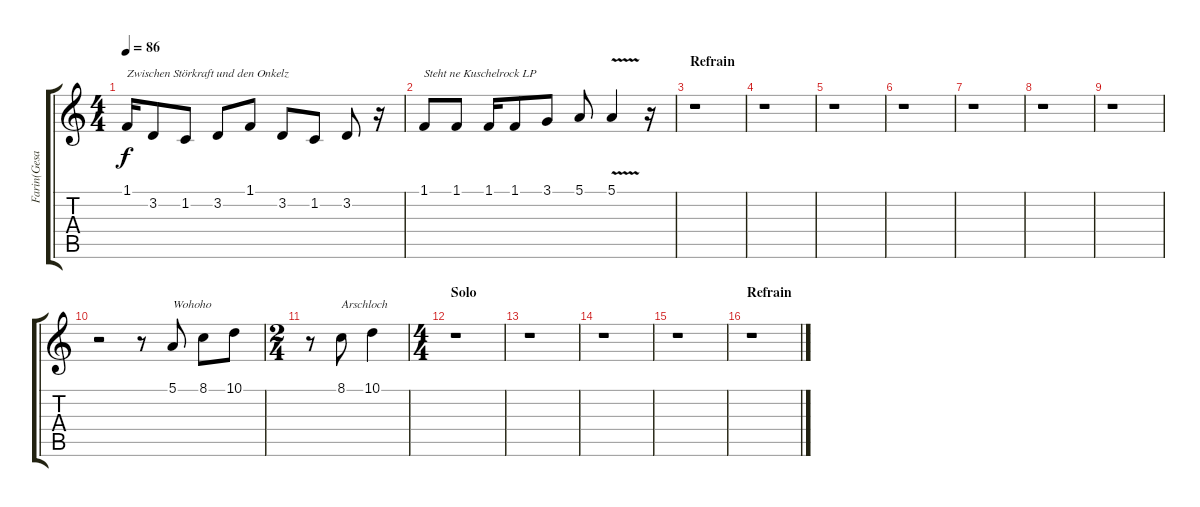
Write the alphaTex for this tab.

\track ("Farin(Gesang)" "Farin(Gesa") {instrument lead8bassandlead}
\staff {score tabs}
\tuning (E4 B3 G3 D3 A2 E2) {hide}
\ts (4 4)
\tempo 86
\clef g2
\ks c
1.1.16{txt "Zwischen Störkraft und den Onkelz" dy f} 3.2.8 1.2.8 3.2.8 1.1.8 3.2.8 1.2.8 3.2.8 r.16 |
1.1.8{txt "Steht ne Kuschelrock LP"} 1.1.8 1.1.16 1.1.8 3.1.8 5.1.8 5.1{v}.4 r.16 |
\section ("" "Refrain")
r.1 |
r.1 |
r.1 |
r.1 |
r.1 |
r.1 |
r.1 |
r.2 r.8 5.1.8{txt "Wohoho"} 8.1.8 10.1.8 |
\ts (2 4)
r.8 8.1.8{txt "Arschloch"} 10.1.4 |
\ts (4 4)
\section ("" "Solo")
r.1 |
r.1 |
r.1 |
r.1 |
\section ("" "Refrain")
r.1
